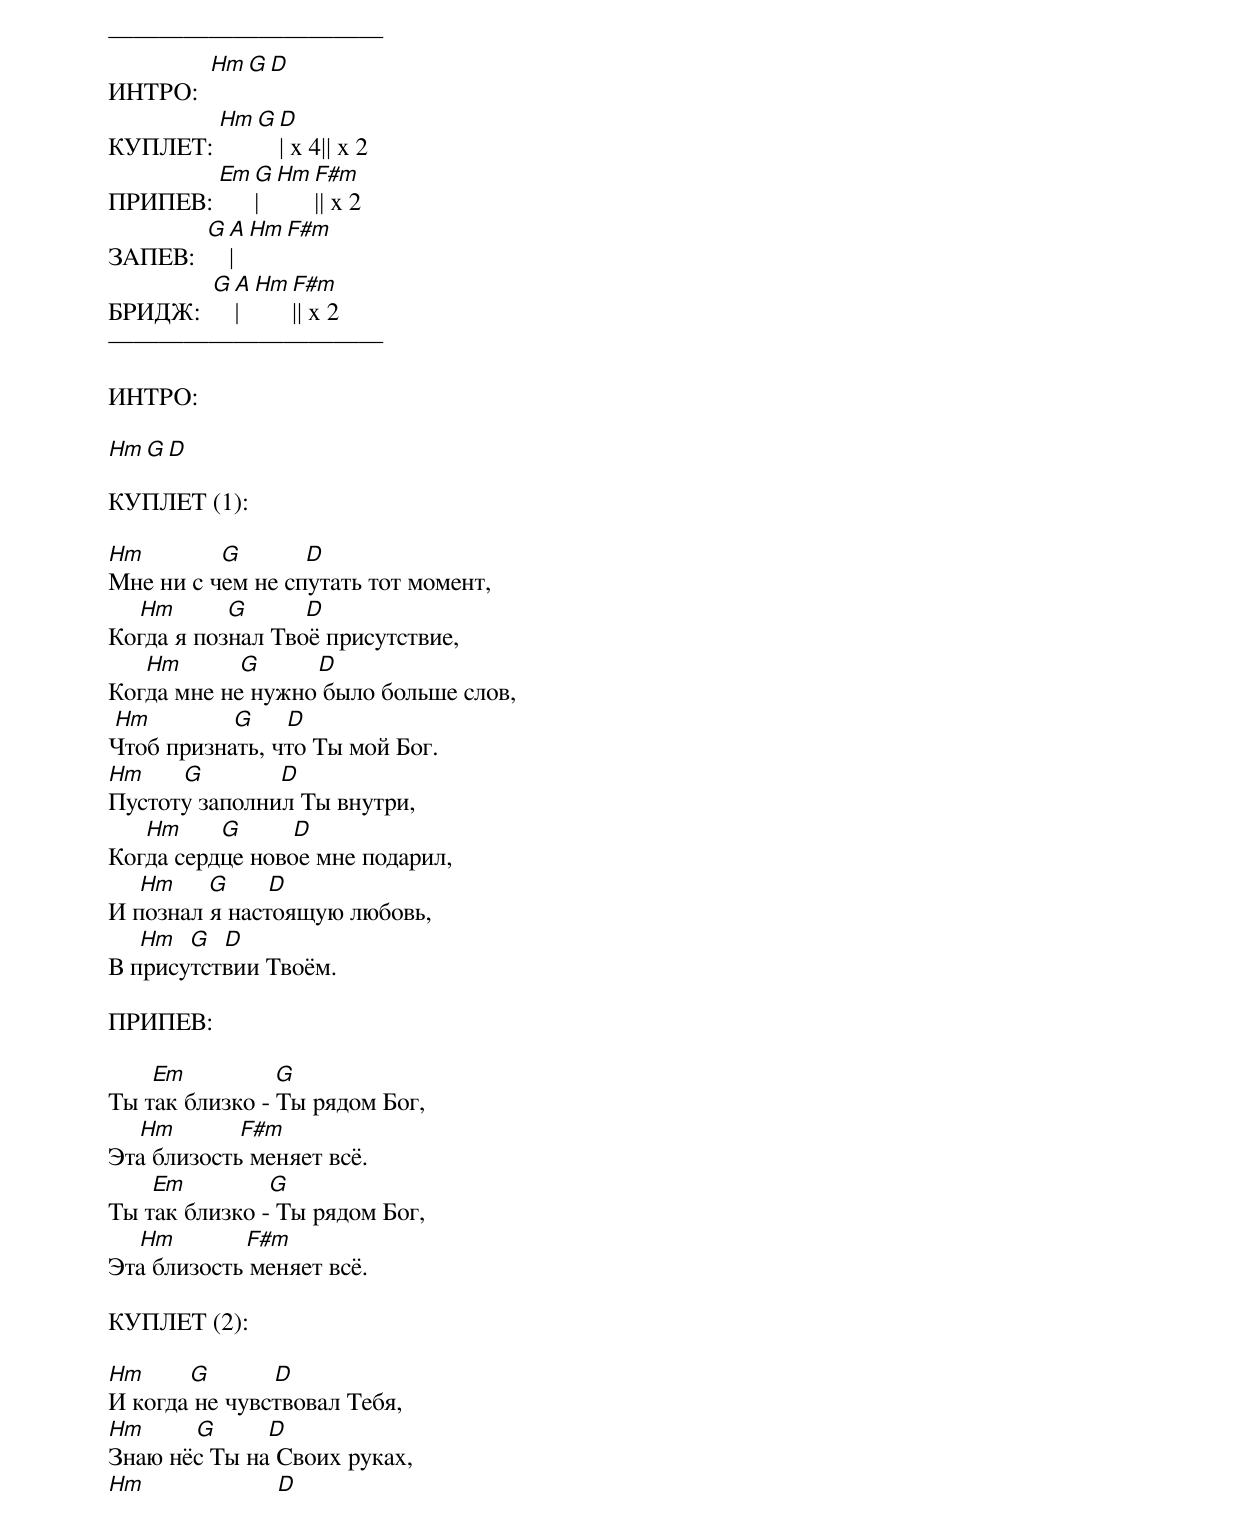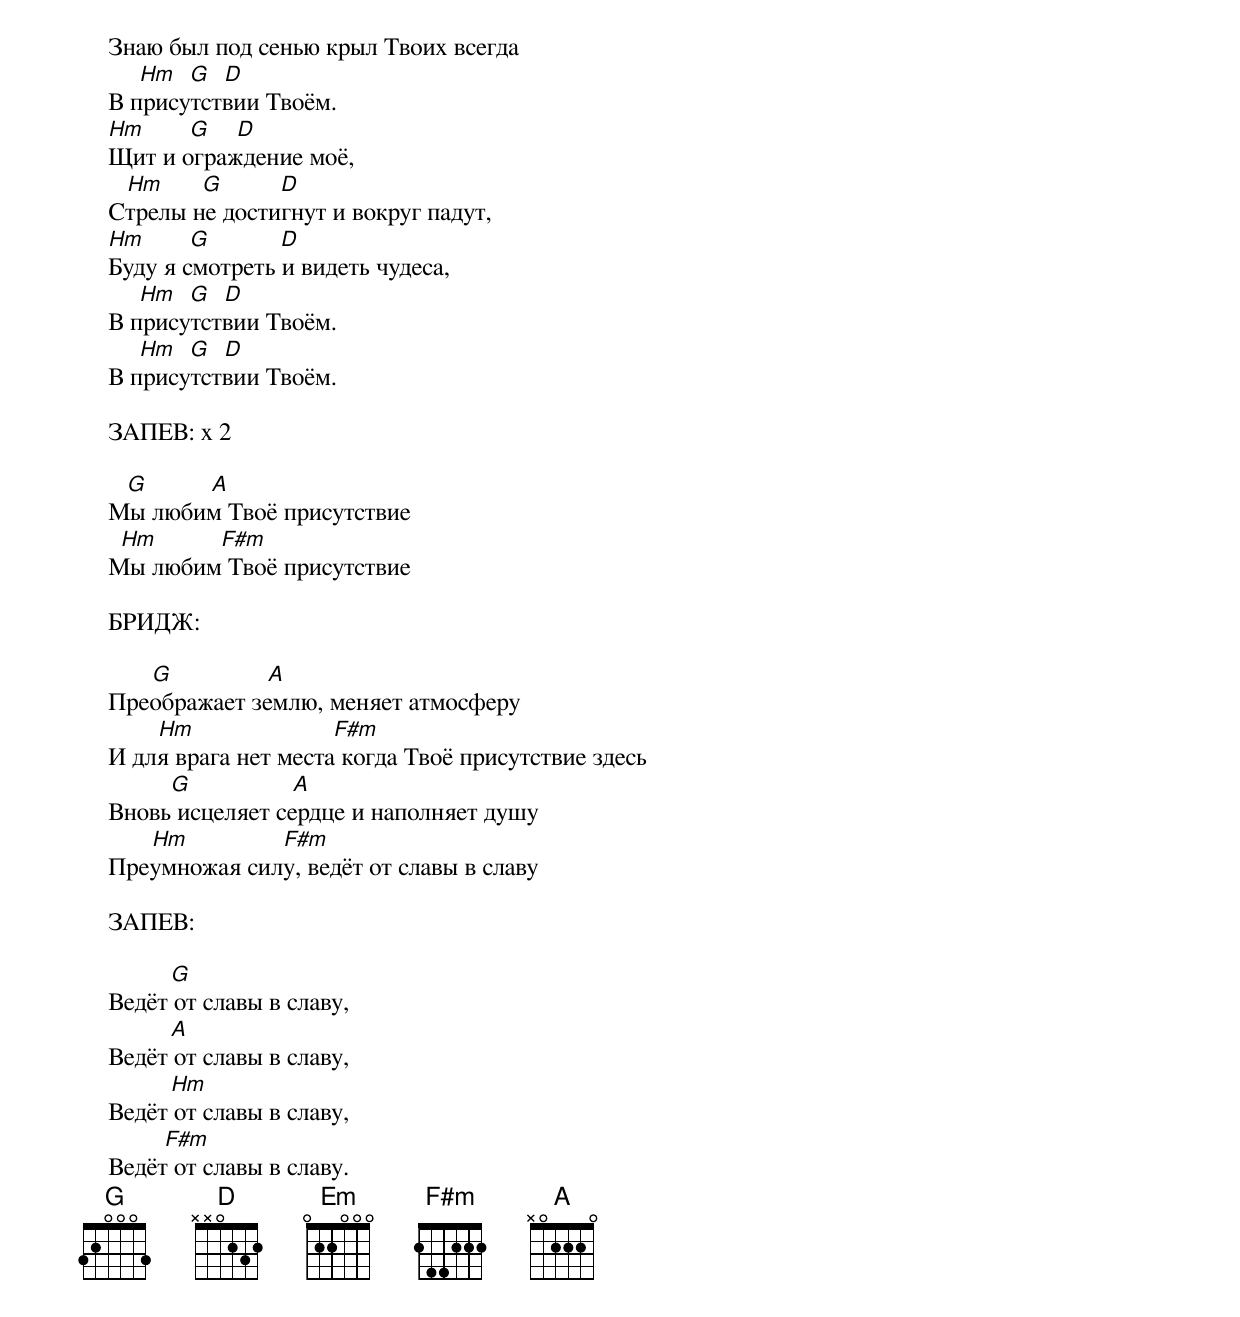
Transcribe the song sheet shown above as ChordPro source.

    ───────────
    ИНТРО:  [Hm][G][D]
    КУПЛЕТ: [Hm][G][D]| x 4|| x 2
    ПРИПЕВ: [Em][G]|[Hm][F#m]|| x 2
    ЗАПЕВ:  [G][A]|[Hm][F#m]
    БРИДЖ:  [G][A]|[Hm][F#m]|| x 2
    ───────────

    ИНТРО:

    [Hm][G][D]

    КУПЛЕТ (1):

    [Hm]            [G]          [D]
    Мне ни с чем не спутать тот момент,
         [Hm]        [G]         [D]
    Когда я познал Твоё присутствие,
          [Hm]         [G]         [D]
    Когда мне не нужно было больше слов,
     [Hm]             [G]     [D]
    Чтоб признать, что Ты мой Бог.
    [Hm]      [G]            [D]
    Пустоту заполнил Ты внутри,
          [Hm]      [G]        [D]
    Когда сердце новое мне подарил,
         [Hm]     [G]      [D]
    И познал я настоящую любовь,
         [Hm]  [G]  [D]
    В присутствии Твоём.

    ПРИПЕВ:

           [Em]              [G]
    Ты так близко - Ты рядом Бог,
         [Hm]          [F#m]
    Эта близость меняет всё.
           [Em]             [G]
    Ты так близко - Ты рядом Бог,
         [Hm]           [F#m]
    Эта близость меняет всё.

    КУПЛЕТ (2):

    [Hm]       [G]          [D]
    И когда не чувствовал Тебя,
    [Hm]        [G]        [D]
    Знаю нёс Ты на Своих руках,
    [Hm]                     [D]
    Знаю был под сенью крыл Твоих всегда
         [Hm]  [G]  [D]
    В присутствии Твоём.
    [Hm]       [G]    [D]
    Щит и ограждение моё,
       [Hm]      [G]         [D]
    Стрелы не достигнут и вокруг падут,
    [Hm]       [G]           [D]
    Буду я смотреть и видеть чудеса,
         [Hm]  [G]  [D]
    В присутствии Твоём.
         [Hm]  [G]  [D]
    В присутствии Твоём.

    ЗАПЕВ: x 2

       [G]          [A]
    Мы любим Твоё присутствие
      [Hm]          [F#m]
    Мы любим Твоё присутствие

    БРИДЖ:

           [G]               [A]
    Преображает землю, меняет атмосферу
            [Hm]                      [F#m]
    И для врага нет места когда Твоё присутствие здесь
              [G]                [A]
    Вновь исцеляет сердце и наполняет душу
           [Hm]               [F#m]
    Преумножая силу, ведёт от славы в славу

    ЗАПЕВ:

              [G]
    Ведёт от славы в славу,
              [A]
    Ведёт от славы в славу,
              [Hm]
    Ведёт от славы в славу,
             [F#m]
    Ведёт от славы в славу.
